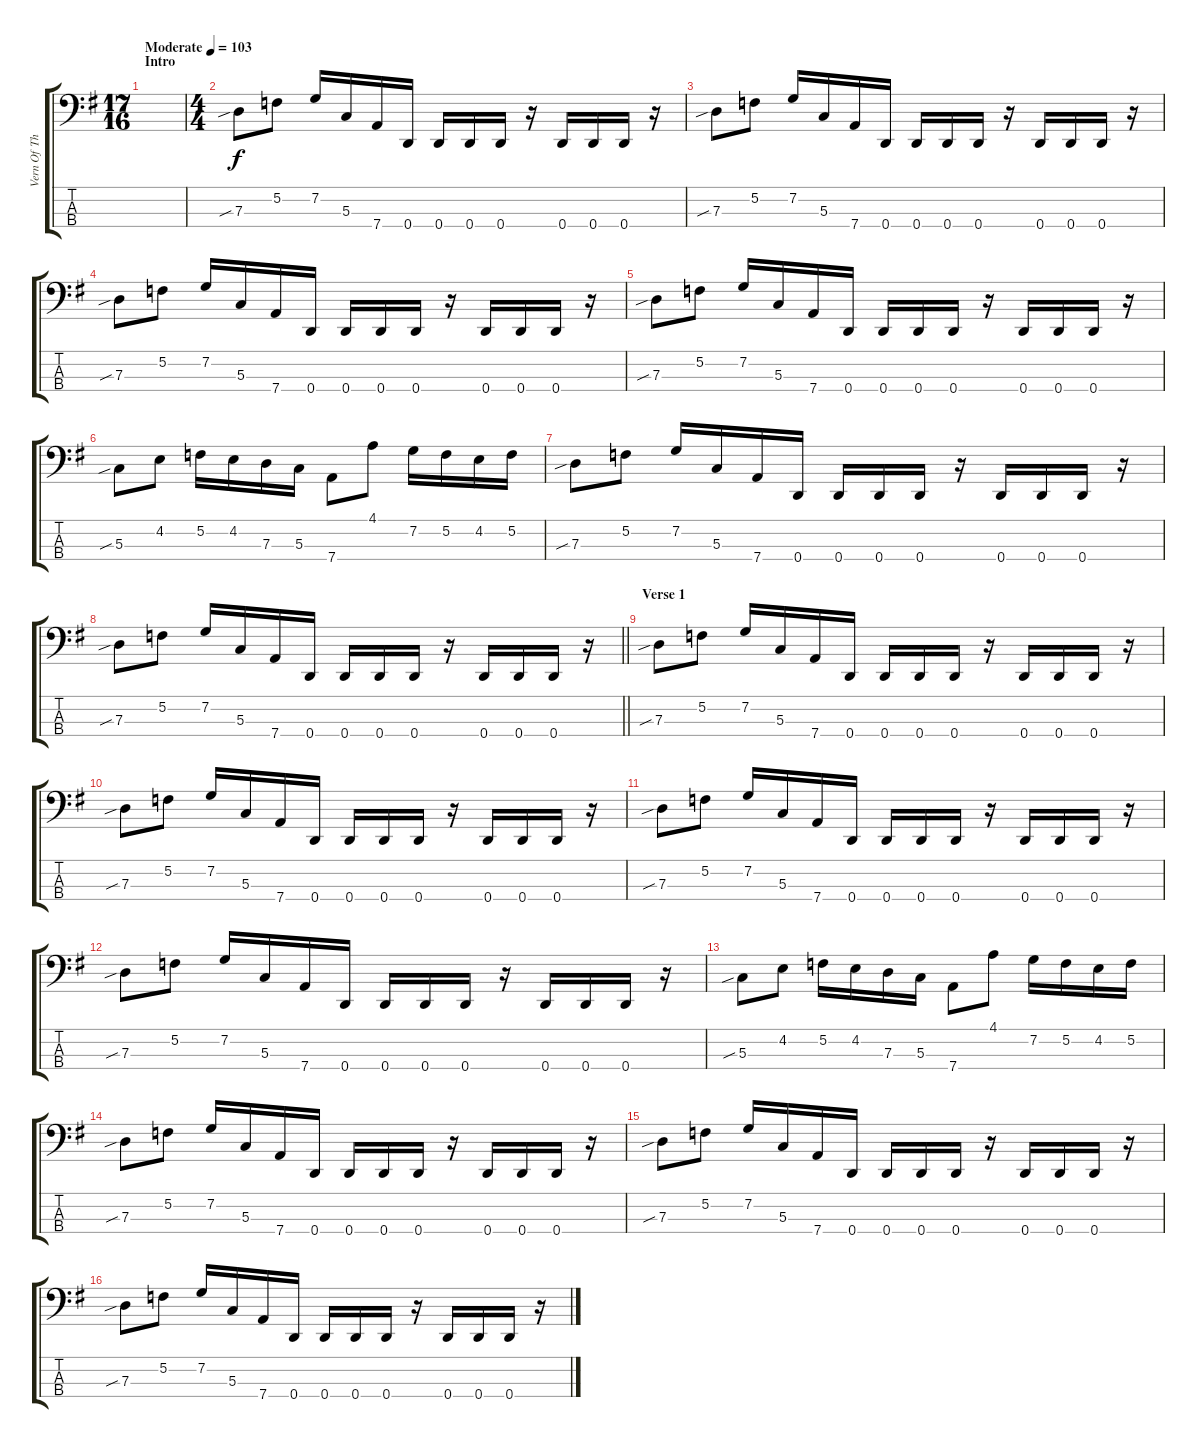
\track ("Vern Of The Bass" "Vern Of Th") {instrument electricbassfinger}
\staff {score tabs}
\tuning (F2 C2 G1 D1) {hide}
\ts (17 16)
\section ("" "Intro")
\tempo (103 "Moderate")
\clef f4
\ks g
|
\ts (4 4)
7.3{sib}.8 5.2.8 7.2.16 5.3.16 7.4.16 0.4.16 0.4.16 0.4.16 0.4.16 r.16 0.4.16 0.4.16 0.4.16 r.16 |
7.3{sib}.8 5.2.8 7.2.16 5.3.16 7.4.16 0.4.16 0.4.16 0.4.16 0.4.16 r.16 0.4.16 0.4.16 0.4.16 r.16 |
7.3{sib}.8 5.2.8 7.2.16 5.3.16 7.4.16 0.4.16 0.4.16 0.4.16 0.4.16 r.16 0.4.16 0.4.16 0.4.16 r.16 |
7.3{sib}.8 5.2.8 7.2.16 5.3.16 7.4.16 0.4.16 0.4.16 0.4.16 0.4.16 r.16 0.4.16 0.4.16 0.4.16 r.16 |
5.3{sib}.8 4.2.8 5.2.16 4.2.16 7.3.16 5.3.16 7.4.8 4.1.8 7.2.16 5.2.16 4.2.16 5.2.16 |
7.3{sib}.8 5.2.8 7.2.16 5.3.16 7.4.16 0.4.16 0.4.16 0.4.16 0.4.16 r.16 0.4.16 0.4.16 0.4.16 r.16 |
\barLineRight lightlight
7.3{sib}.8 5.2.8 7.2.16 5.3.16 7.4.16 0.4.16 0.4.16 0.4.16 0.4.16 r.16 0.4.16 0.4.16 0.4.16 r.16 |
\section ("" "Verse 1")
7.3{sib}.8 5.2.8 7.2.16 5.3.16 7.4.16 0.4.16 0.4.16 0.4.16 0.4.16 r.16 0.4.16 0.4.16 0.4.16 r.16 |
7.3{sib}.8 5.2.8 7.2.16 5.3.16 7.4.16 0.4.16 0.4.16 0.4.16 0.4.16 r.16 0.4.16 0.4.16 0.4.16 r.16 |
7.3{sib}.8 5.2.8 7.2.16 5.3.16 7.4.16 0.4.16 0.4.16 0.4.16 0.4.16 r.16 0.4.16 0.4.16 0.4.16 r.16 |
7.3{sib}.8 5.2.8 7.2.16 5.3.16 7.4.16 0.4.16 0.4.16 0.4.16 0.4.16 r.16 0.4.16 0.4.16 0.4.16 r.16 |
5.3{sib}.8 4.2.8 5.2.16 4.2.16 7.3.16 5.3.16 7.4.8 4.1.8 7.2.16 5.2.16 4.2.16 5.2.16 |
7.3{sib}.8 5.2.8 7.2.16 5.3.16 7.4.16 0.4.16 0.4.16 0.4.16 0.4.16 r.16 0.4.16 0.4.16 0.4.16 r.16 |
7.3{sib}.8 5.2.8 7.2.16 5.3.16 7.4.16 0.4.16 0.4.16 0.4.16 0.4.16 r.16 0.4.16 0.4.16 0.4.16 r.16 |
7.3{sib}.8 5.2.8 7.2.16 5.3.16 7.4.16 0.4.16 0.4.16 0.4.16 0.4.16 r.16 0.4.16 0.4.16 0.4.16 r.16
